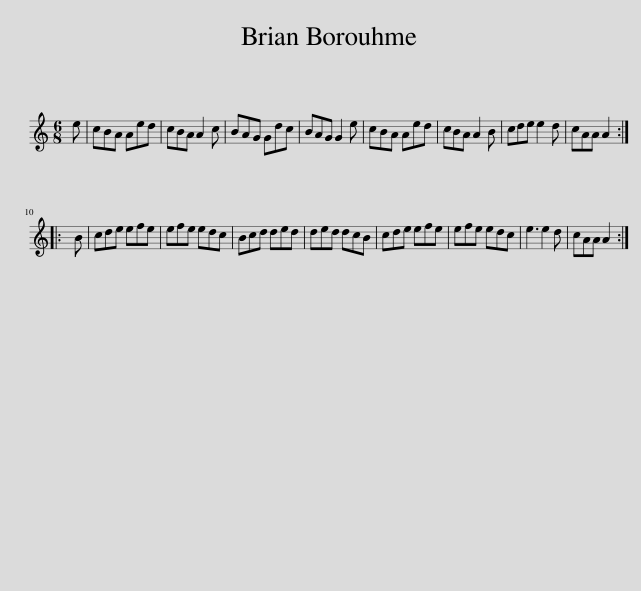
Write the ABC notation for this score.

X:1
L:1/8
M:6/8
I:linebreak $
K:C
V:1 treble
V:1
 e | cBA Aed | cBA A2 c | BAG Gdc | BAG G2 e | %5
 cBA Aed | cBA A2 B | cde e2 d | cAA A2 ::$ B | %10
 cde efe | efe edc | Bcd ded | ded dcB | cde efe | %15
 efe edc | e3 e2 d | cAA A2 :| %18
